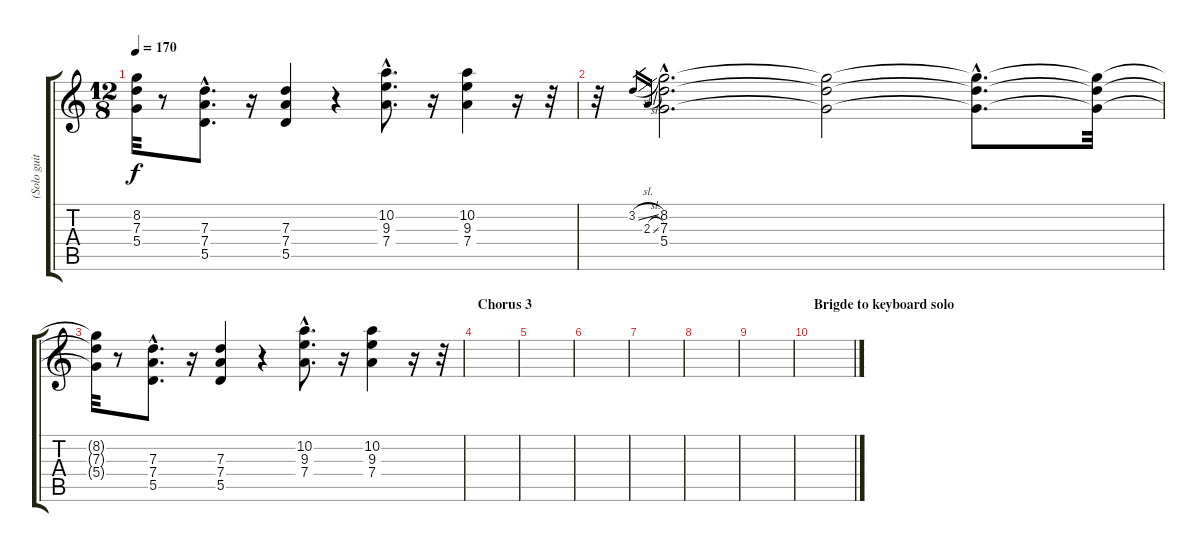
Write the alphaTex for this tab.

\track ("(Solo guitar stereo fx)" "(Solo guit") {instrument overdrivenguitar}
\staff {score tabs}
\tuning (E4 B3 G3 D3 A2 E2) {hide}
\ts (12 8)
\tempo 170
\clef g2
\ks c
(8.2{t} 7.3{t} 5.4{t}).32{dy f} r.8 (7.3{hac} 7.4{hac} 5.5{hac}).8{d} r.16 (7.3 7.4 5.5).4 r.4 (10.2{hac} 9.3{hac} 7.4{hac}).8{d} r.16 (10.2 9.3 7.4).4 r.16 r.32 |
r.32 3.2{sl}.16{gr} 2.3{sl}.16{gr} (8.2{hac} 7.3{hac} 5.4{hac}).2{d} (8.2{t} 7.3{t} 5.4{t}).2 (8.2{hac t} 7.3{hac t} 5.4{hac t}).8{d} (8.2{t} 7.3{t} 5.4{t}).32 |
(8.2{t} 7.3{t} 5.4{t}).32 r.8 (7.3{hac} 7.4{hac} 5.5{hac}).8{d} r.16 (7.3 7.4 5.5).4 r.4 (10.2{hac} 9.3{hac} 7.4{hac}).8{d} r.16 (10.2 9.3 7.4).4 r.16 r.32 |
\section ("" "Chorus 3")
|
|
|
|
|
|
\section ("" "Brigde to keyboard solo")
